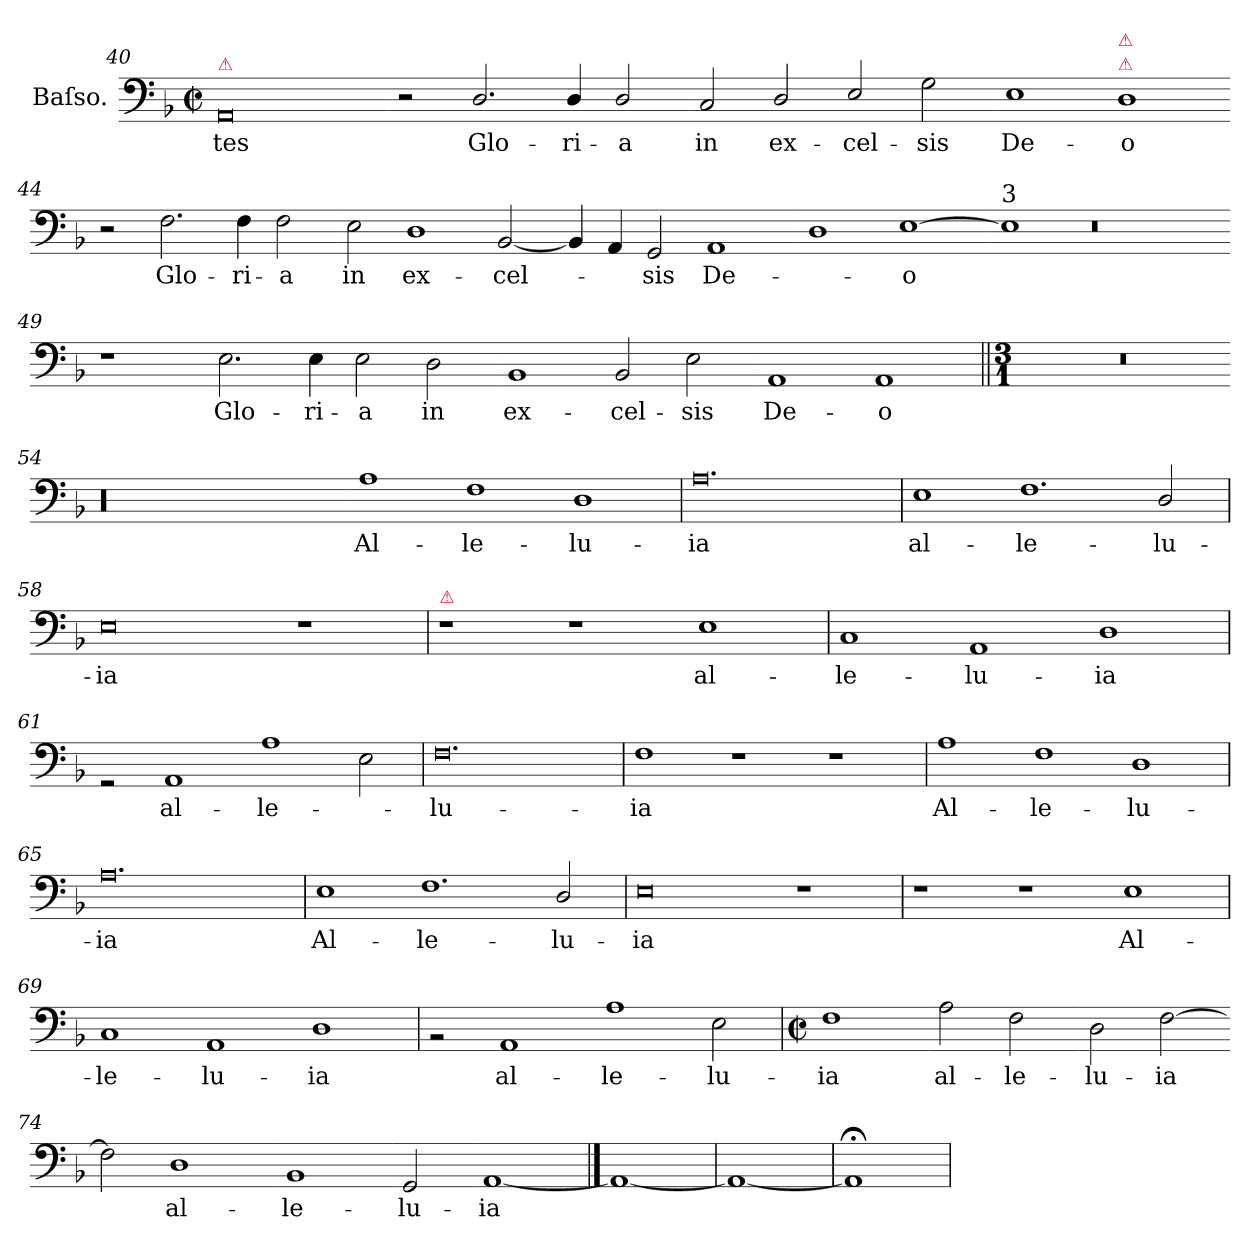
**kern	**text
*part1	*part1
*staff1	*staff1
*I"Baſso.	*
*clefF4	*
*k[b-]	*
*M2/1	*
*met(c|)	*
=40	=40
!LO:TX:a:color=crimson:t=⚠	!
0AA/	tes
=41-	=41-
2r	.
2.D/	Glo-
4D/	-ri-
2D/	-a
=42-	=42-
2C/	in
2D/	ex-
2E/	-cel-
2G\	-sis
=43-	=43-
1E\	De-
!LO:TX:a:color=crimson:t=⚠	!
!LO:TX:a:color=crimson:t=⚠	!
1D\	-o
=44-	=44-
2r	.
!	!LO:LY:i
2.F\	Glo-
!	!LO:LY:i
4F\	-ri-
!	!LO:LY:i
2F\	-a
=45-	=45-
!	!LO:LY:i
2E\	in
!	!LO:LY:i
1D\	ex-
!	!LO:LY:i
[2BB-/	-cel-
=46-	=46-
4BB-/]	.
4AA/	.
!	!LO:LY:i
2GG/	sis
!	!LO:LY:i
1AA/	De-
=47-	=47-
1D\	.
!	!LO:LY:i
[1E\	-o
=48-	=48-
!LO:TX:a:t=3	!
1E\]	.
0r	.
=49-	=49-
1r	.
=50-	=50-
!	!LO:LY:i
2.E\	Glo-
!	!LO:LY:i
4E\	-ri-
!	!LO:LY:i
2E\	-a
!	!LO:LY:i
2D\	in
=51-	=51-
!	!LO:LY:i
1BB-/	ex-
!	!LO:LY:i
2BB-/	-cel-
!	!LO:LY:i
2E\	-sis
=52-	=52-
!	!LO:LY:i
1AA/	De-
!	!LO:LY:i
1AA/	-o
=53||	=53||
*M3/1	*
0.r	.
=54-	=54-
00r	.
=55-	=55-
1A\	Al-
1F\	-le-
1D\	-lu-
=56	=56
0.A\	-ia
=57	=57
!	!LO:LY:i
1E\	al-
!	!LO:LY:i
1.F\	-le-
!	!LO:LY:i
2D/	-lu-
=58	=58
!	!LO:LY:i
0E\	-ia
1r	.
=59	=59
!LO:TX:a:color=crimson:t=⚠	!
1r	.
1r	.
1E\	al-
=60	=60
1C/	-le-
1AA/	-lu-
1D\	-ia
=61	=61
2rGG	.
!	!LO:LY:i
1AA/	al-
!	!LO:LY:i
1A\	-le-
2E\	.
=62	=62
!	!LO:LY:i
0.F\	-lu-
=63	=63
!	!LO:LY:i
1F\	-ia
1r	.
1r	.
=64	=64
1A\	Al-
1F\	-le-
1D\	-lu-
=65	=65
0.A\	-ia
=66	=66
!	!LO:LY:i
1E\	Al-
!	!LO:LY:i
1.F\	-le-
!	!LO:LY:i
2D/	-lu-
=67	=67
!	!LO:LY:i
0E\	-ia
1r	.
=68	=68
1r	.
1r	.
!	!LO:LY:i
1E\	Al-
=69	=69
!	!LO:LY:i
1C/	-le-
!	!LO:LY:i
1AA/	-lu-
!	!LO:LY:i
1D\	-ia
=70	=70
2rBB	.
1AA/	al-
1A\	-le-
2E\	-lu-
=71	=71
*M2/2	*
*met(c|)	*
1F\	-ia
=72-	=72-
!	!LO:LY:i
2A\	al-
!	!LO:LY:i
2F\	-le-
=73-	=73-
!	!LO:LY:i
2D\	-lu-
!	!LO:LY:i
[2F\	-ia
=74-	=74-
2F\]	.
!	!LO:LY:i
1D\	al-
=75-	=75-
!	!LO:LY:i
1BB-/	-le-
=76-	=76-
!	!LO:LY:i
2GG/	lu-
=77-	=77-
!	!LO:LY:i
[1AA/	-ia
==78	==78
1AA/_	.
=79	=79
1AA/_	.
=80	=80
1AA;</]	.
=	=
*-	*-
